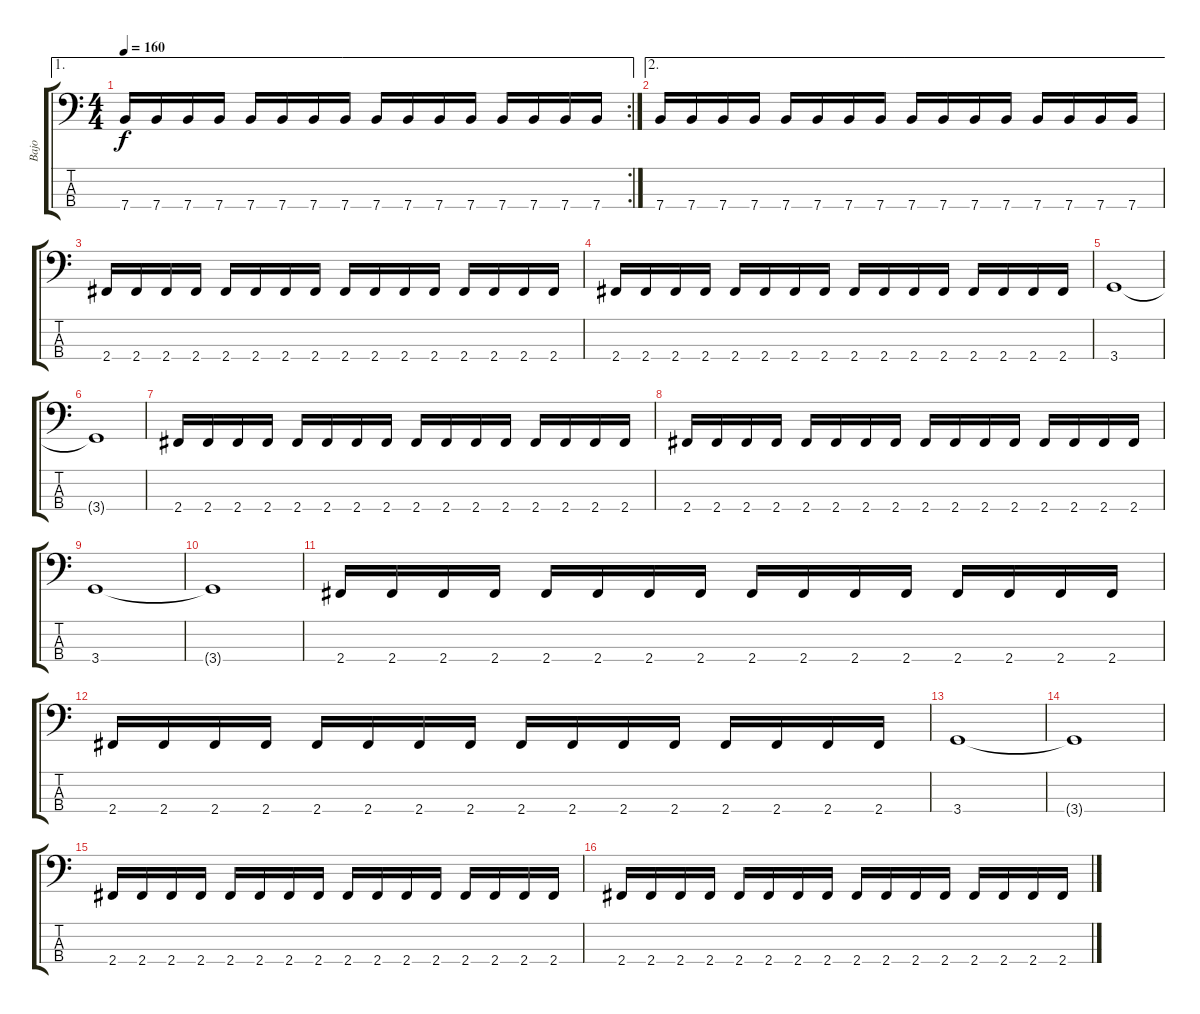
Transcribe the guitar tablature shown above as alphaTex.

\track ("Bajo" "Bajo") {instrument electricbassfinger}
\staff {score tabs}
\tuning (G2 D2 A1 E1) {hide}
\ae 1
\rc 2
\ts (4 4)
\tempo 160
\clef f4
\ks c
7.4.16{dy f} 7.4.16 7.4.16 7.4.16 7.4.16 7.4.16 7.4.16 7.4.16 7.4.16 7.4.16 7.4.16 7.4.16 7.4.16 7.4.16 7.4.16 7.4.16 |
\ae 2
7.4.16 7.4.16 7.4.16 7.4.16 7.4.16 7.4.16 7.4.16 7.4.16 7.4.16 7.4.16 7.4.16 7.4.16 7.4.16 7.4.16 7.4.16 7.4.16 |
2.4.16 2.4.16 2.4.16 2.4.16 2.4.16 2.4.16 2.4.16 2.4.16 2.4.16 2.4.16 2.4.16 2.4.16 2.4.16 2.4.16 2.4.16 2.4.16 |
2.4.16 2.4.16 2.4.16 2.4.16 2.4.16 2.4.16 2.4.16 2.4.16 2.4.16 2.4.16 2.4.16 2.4.16 2.4.16 2.4.16 2.4.16 2.4.16 |
3.4.1 |
3.4{t}.1 |
2.4.16 2.4.16 2.4.16 2.4.16 2.4.16 2.4.16 2.4.16 2.4.16 2.4.16 2.4.16 2.4.16 2.4.16 2.4.16 2.4.16 2.4.16 2.4.16 |
2.4.16 2.4.16 2.4.16 2.4.16 2.4.16 2.4.16 2.4.16 2.4.16 2.4.16 2.4.16 2.4.16 2.4.16 2.4.16 2.4.16 2.4.16 2.4.16 |
3.4.1 |
3.4{t}.1 |
2.4.16 2.4.16 2.4.16 2.4.16 2.4.16 2.4.16 2.4.16 2.4.16 2.4.16 2.4.16 2.4.16 2.4.16 2.4.16 2.4.16 2.4.16 2.4.16 |
2.4.16 2.4.16 2.4.16 2.4.16 2.4.16 2.4.16 2.4.16 2.4.16 2.4.16 2.4.16 2.4.16 2.4.16 2.4.16 2.4.16 2.4.16 2.4.16 |
3.4.1 |
3.4{t}.1 |
2.4.16 2.4.16 2.4.16 2.4.16 2.4.16 2.4.16 2.4.16 2.4.16 2.4.16 2.4.16 2.4.16 2.4.16 2.4.16 2.4.16 2.4.16 2.4.16 |
2.4.16 2.4.16 2.4.16 2.4.16 2.4.16 2.4.16 2.4.16 2.4.16 2.4.16 2.4.16 2.4.16 2.4.16 2.4.16 2.4.16 2.4.16 2.4.16
